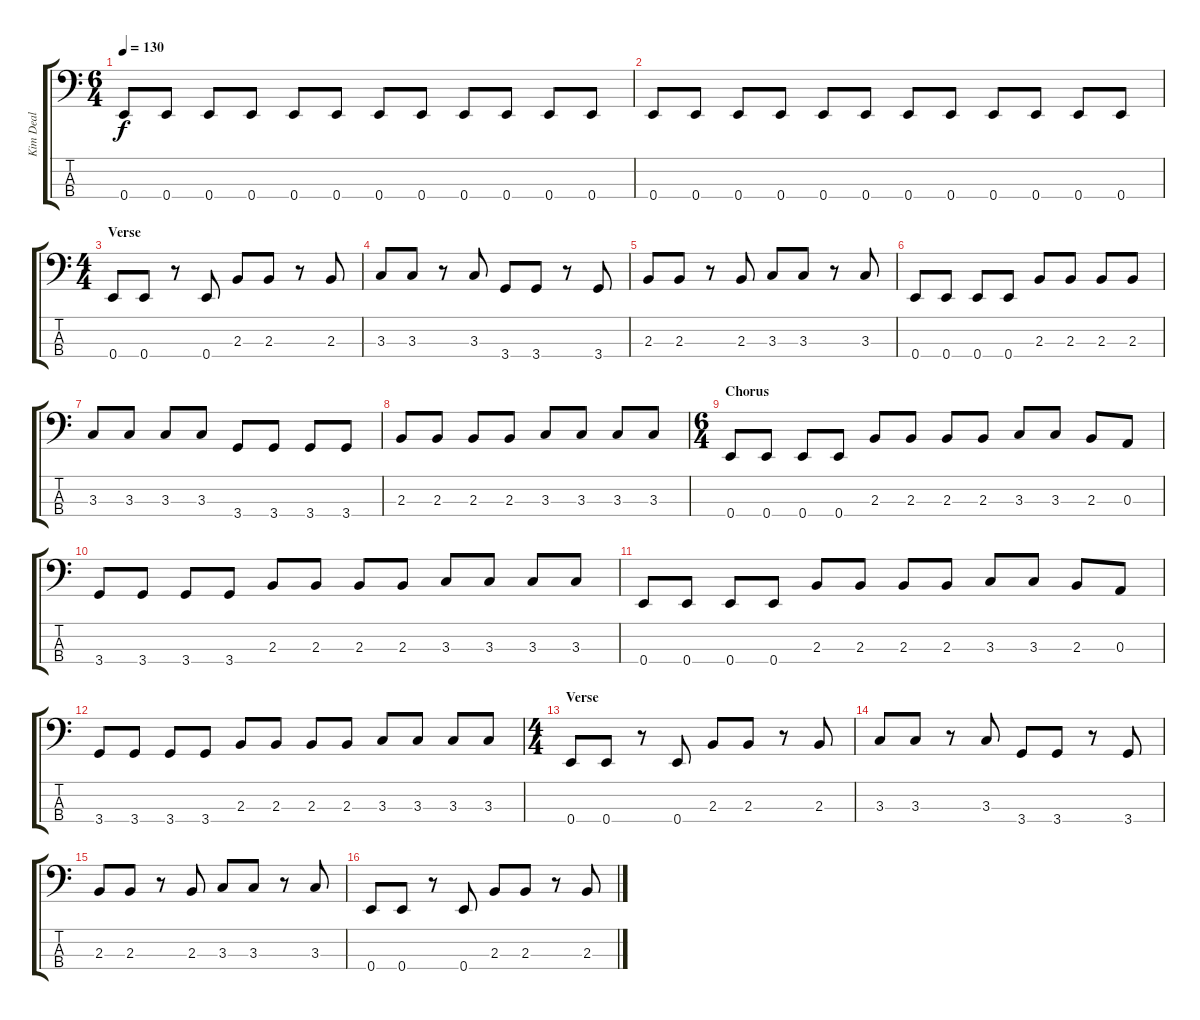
\track ("Kim Deal" "Kim Deal") {instrument electricbasspick}
\staff {score tabs}
\tuning (G2 D2 A1 E1) {hide}
\ts (6 4)
\tempo 130
\clef f4
\ks c
0.4.8{dy f instrument electricbasspick} 0.4.8 0.4.8 0.4.8 0.4.8 0.4.8 0.4.8 0.4.8 0.4.8 0.4.8 0.4.8 0.4.8 |
0.4.8 0.4.8 0.4.8 0.4.8 0.4.8 0.4.8 0.4.8 0.4.8 0.4.8 0.4.8 0.4.8 0.4.8 |
\ts (4 4)
\section ("" "Verse")
0.4.8 0.4.8 r.8 0.4.8 2.3.8 2.3.8 r.8 2.3.8 |
3.3.8 3.3.8 r.8 3.3.8 3.4.8 3.4.8 r.8 3.4.8 |
2.3.8 2.3.8 r.8 2.3.8 3.3.8 3.3.8 r.8 3.3.8 |
0.4.8 0.4.8 0.4.8 0.4.8 2.3.8 2.3.8 2.3.8 2.3.8 |
3.3.8 3.3.8 3.3.8 3.3.8 3.4.8 3.4.8 3.4.8 3.4.8 |
2.3.8 2.3.8 2.3.8 2.3.8 3.3.8 3.3.8 3.3.8 3.3.8 |
\ts (6 4)
\section ("" "Chorus")
0.4.8 0.4.8 0.4.8 0.4.8 2.3.8 2.3.8 2.3.8 2.3.8 3.3.8 3.3.8 2.3.8 0.3.8 |
3.4.8 3.4.8 3.4.8 3.4.8 2.3.8 2.3.8 2.3.8 2.3.8 3.3.8 3.3.8 3.3.8 3.3.8 |
0.4.8 0.4.8 0.4.8 0.4.8 2.3.8 2.3.8 2.3.8 2.3.8 3.3.8 3.3.8 2.3.8 0.3.8 |
3.4.8 3.4.8 3.4.8 3.4.8 2.3.8 2.3.8 2.3.8 2.3.8 3.3.8 3.3.8 3.3.8 3.3.8 |
\ts (4 4)
\section ("" "Verse")
0.4.8 0.4.8 r.8 0.4.8 2.3.8 2.3.8 r.8 2.3.8 |
3.3.8 3.3.8 r.8 3.3.8 3.4.8 3.4.8 r.8 3.4.8 |
2.3.8 2.3.8 r.8 2.3.8 3.3.8 3.3.8 r.8 3.3.8 |
0.4.8 0.4.8 r.8 0.4.8 2.3.8 2.3.8 r.8 2.3.8
